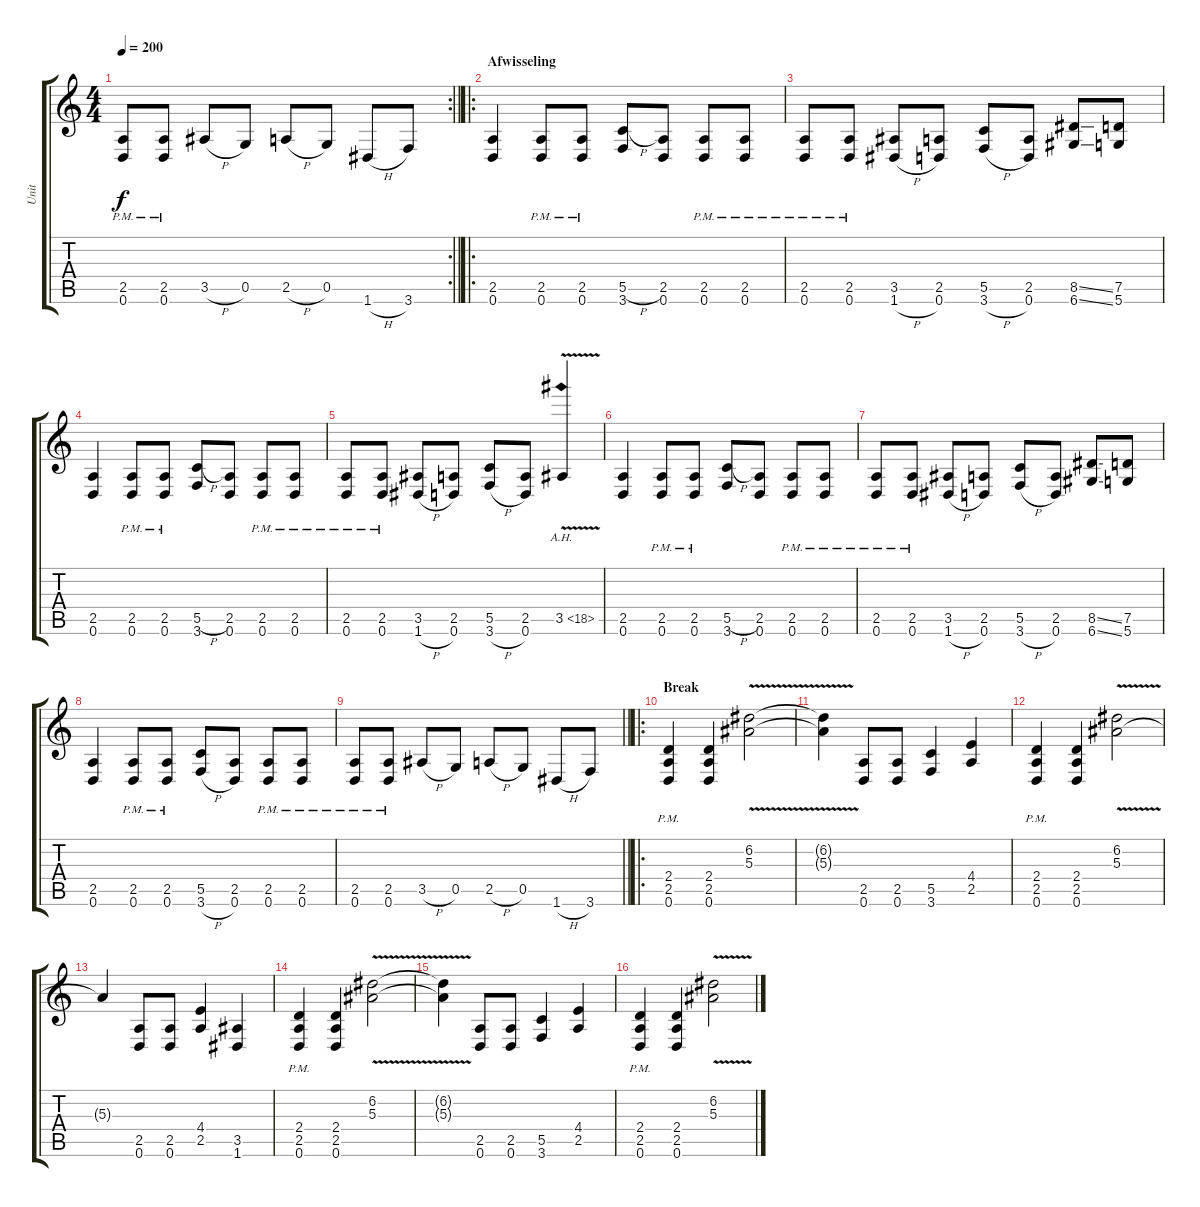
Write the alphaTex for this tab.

\track ("Unit" "Unit") {instrument overdrivenguitar}
\staff {score tabs}
\tuning (D4 A3 F3 C3 G2 D2) {hide}
\rc 2
\ts (4 4)
\tempo 200
\clef g2
\barLineRight lightlight
\ks c
(2.5{pm} 0.6{pm}).8{dy f} (2.5{pm} 0.6{pm}).8 3.5{h}.8 0.5.8 2.5{h}.8 0.5.8 1.6{h}.8 3.6.8 |
\ro
\section ("" "Afwisseling")
(2.5 0.6).4 (2.5{pm} 0.6{pm}).8 (2.5{pm} 0.6{pm}).8 (5.5{h} 3.6).8 (2.5 0.6).8 (2.5{pm} 0.6{pm}).8 (2.5{pm} 0.6{pm}).8 |
(2.5{pm} 0.6{pm}).8 (2.5{pm} 0.6{pm}).8 (3.5 1.6{h}).8 (2.5 0.6).8 (5.5 3.6{h}).8 (2.5 0.6).8 (8.5{ss} 6.6{ss}).8 (7.5 5.6).8 |
(2.5 0.6).4 (2.5{pm} 0.6{pm}).8 (2.5{pm} 0.6{pm}).8 (5.5{h} 3.6).8 (2.5 0.6).8 (2.5{pm} 0.6{pm}).8 (2.5{pm} 0.6{pm}).8 |
(2.5{pm} 0.6{pm}).8 (2.5{pm} 0.6{pm}).8 (3.5 1.6{h}).8 (2.5 0.6).8 (5.5 3.6{h}).8 (2.5 0.6).8 3.5{ah 15 v}.4 |
(2.5 0.6).4 (2.5{pm} 0.6{pm}).8 (2.5{pm} 0.6{pm}).8 (5.5{h} 3.6).8 (2.5 0.6).8 (2.5{pm} 0.6{pm}).8 (2.5{pm} 0.6{pm}).8 |
(2.5{pm} 0.6{pm}).8 (2.5{pm} 0.6{pm}).8 (3.5 1.6{h}).8 (2.5 0.6).8 (5.5 3.6{h}).8 (2.5 0.6).8 (8.5{ss} 6.6{ss}).8 (7.5 5.6).8 |
(2.5 0.6).4 (2.5{pm} 0.6{pm}).8 (2.5{pm} 0.6{pm}).8 (5.5 3.6{h}).8 (2.5 0.6).8 (2.5{pm} 0.6{pm}).8 (2.5{pm} 0.6{pm}).8 |
\barLineRight lightlight
(2.5{pm} 0.6{pm}).8 (2.5{pm} 0.6{pm}).8 3.5{h}.8 0.5.8 2.5{h}.8 0.5.8 1.6{h}.8 3.6.8 |
\ro
\section ("" "Break")
(2.4{pm} 2.5{pm} 0.6{pm}).4 (2.4 2.5 0.6).4 (6.2{v} 5.3).2 |
(6.2{t} 5.3{t}).4 (2.5 0.6).8 (2.5 0.6).8 (5.5 3.6).4 (4.4 2.5).4 |
(2.4{pm} 2.5{pm} 0.6{pm}).4 (2.4 2.5 0.6).4 (6.2{v} 5.3).2 |
5.3{t}.4 (2.5 0.6).8 (2.5 0.6).8 (4.4 2.5).4 (3.5 1.6).4 |
(2.4{pm} 2.5{pm} 0.6{pm}).4 (2.4 2.5 0.6).4 (6.2{v} 5.3).2 |
(6.2{t} 5.3{t}).4 (2.5 0.6).8 (2.5 0.6).8 (5.5 3.6).4 (4.4 2.5).4 |
(2.4{pm} 2.5{pm} 0.6{pm}).4 (2.4 2.5 0.6).4 (6.2{v} 5.3).2
